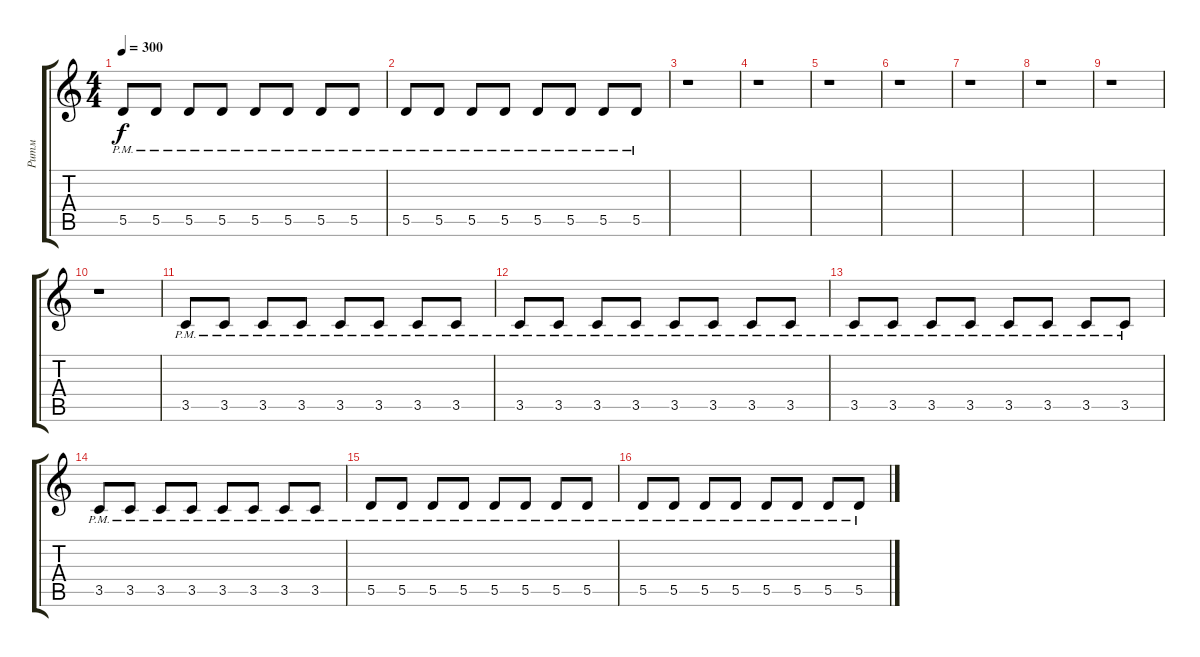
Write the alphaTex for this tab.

\track ("Ритм" "Ритм") {instrument distortionguitar}
\staff {score tabs}
\tuning (E4 B3 G3 D3 A2 E2) {hide}
\ts (4 4)
\tempo 300
\clef g2
\ks c
5.5{pm}.8{dy f} 5.5{pm}.8 5.5{pm}.8 5.5{pm}.8 5.5{pm}.8 5.5{pm}.8 5.5{pm}.8 5.5{pm}.8 |
5.5{pm}.8 5.5{pm}.8 5.5{pm}.8 5.5{pm}.8 5.5{pm}.8 5.5{pm}.8 5.5{pm}.8 5.5{pm}.8 |
r.1{instrument distortionguitar} |
r.1 |
r.1 |
r.1 |
r.1 |
r.1 |
r.1 |
r.1 |
3.5{pm}.8 3.5{pm}.8 3.5{pm}.8 3.5{pm}.8 3.5{pm}.8 3.5{pm}.8 3.5{pm}.8 3.5{pm}.8 |
3.5{pm}.8 3.5{pm}.8 3.5{pm}.8 3.5{pm}.8 3.5{pm}.8 3.5{pm}.8 3.5{pm}.8 3.5{pm}.8 |
3.5{pm}.8 3.5{pm}.8 3.5{pm}.8 3.5{pm}.8 3.5{pm}.8 3.5{pm}.8 3.5{pm}.8 3.5{pm}.8 |
3.5{pm}.8 3.5{pm}.8 3.5{pm}.8 3.5{pm}.8 3.5{pm}.8 3.5{pm}.8 3.5{pm}.8 3.5{pm}.8 |
5.5{pm}.8 5.5{pm}.8 5.5{pm}.8 5.5{pm}.8 5.5{pm}.8 5.5{pm}.8 5.5{pm}.8 5.5{pm}.8 |
5.5{pm}.8 5.5{pm}.8 5.5{pm}.8 5.5{pm}.8 5.5{pm}.8 5.5{pm}.8 5.5{pm}.8 5.5{pm}.8
